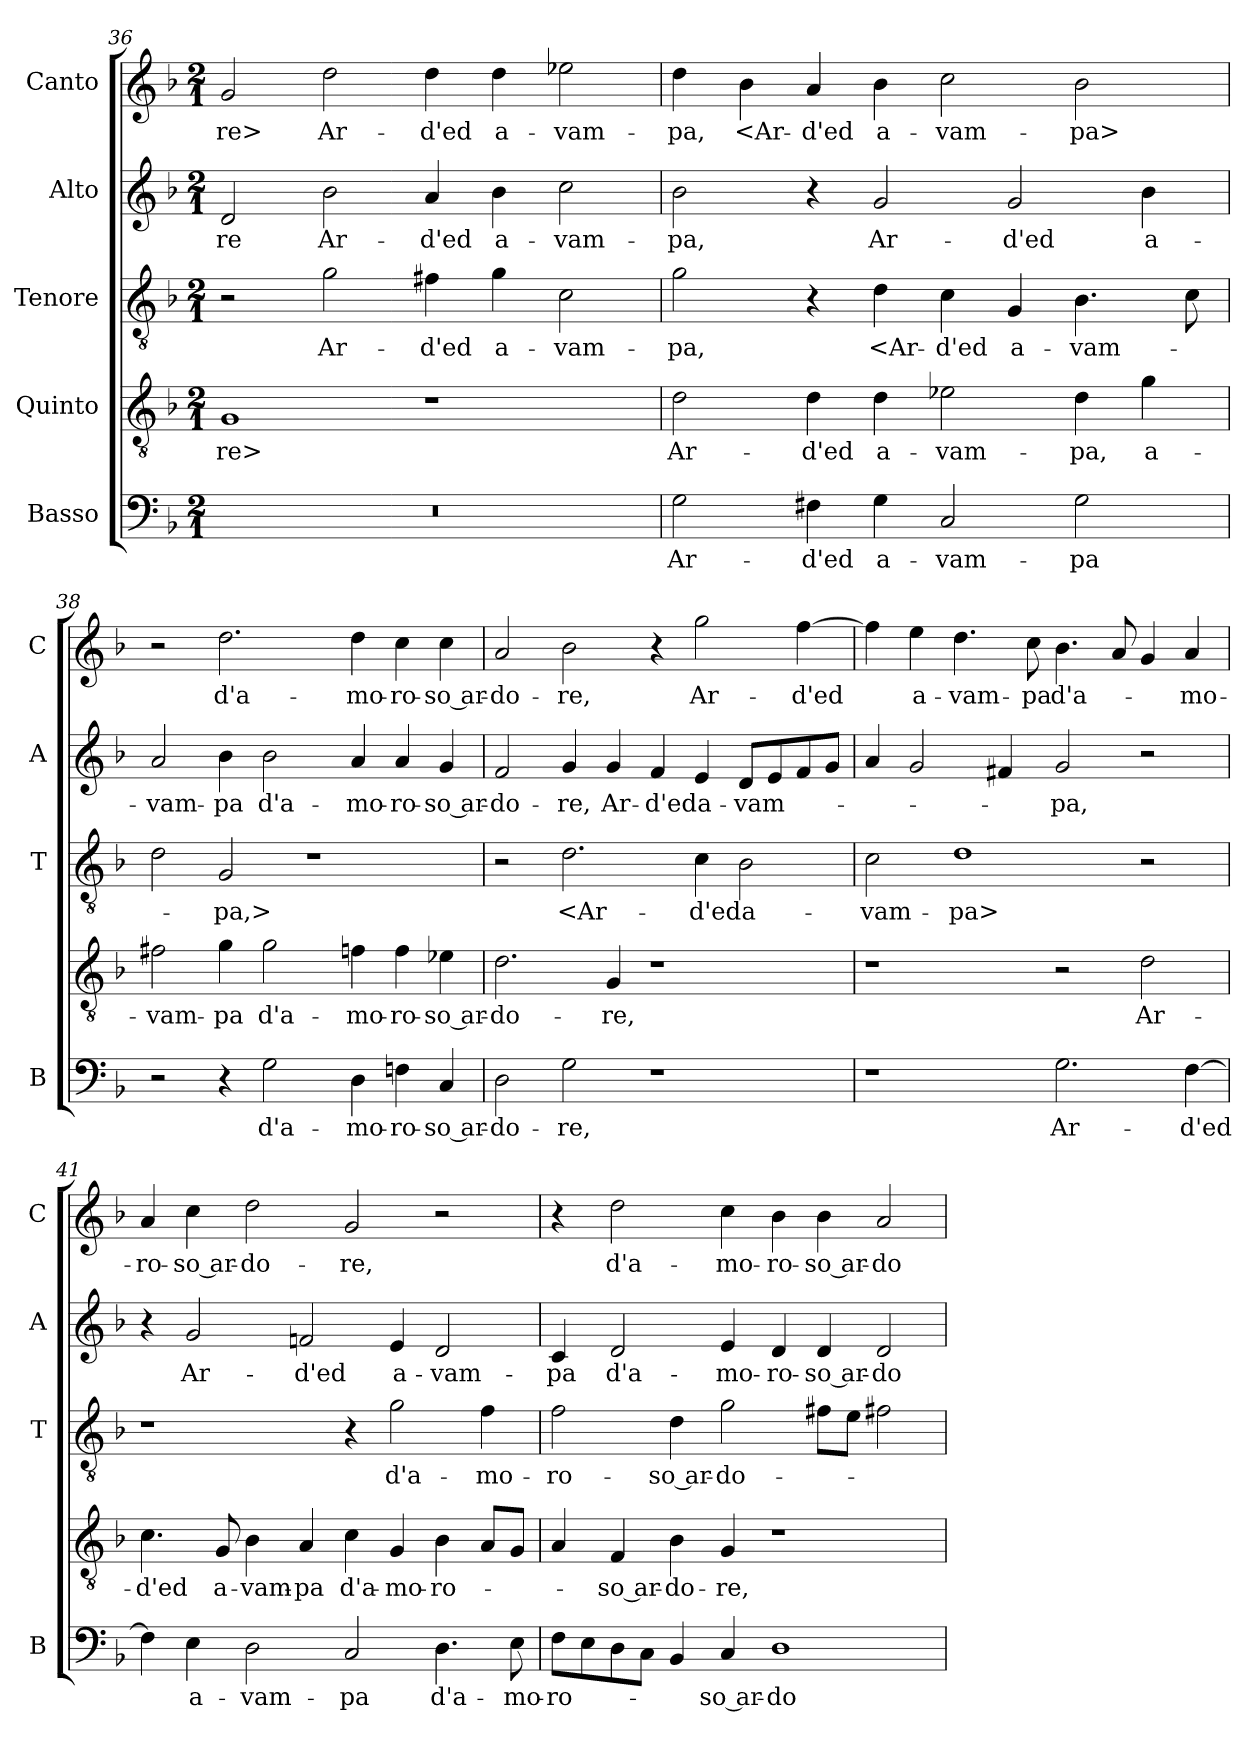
**kern	**text	**kern	**text	**kern	**text	**kern	**text	**kern	**text
*part5	*part5	*part4	*part4	*part3	*part3	*part2	*part2	*part1	*part1
*staff5	*staff5	*staff4	*staff4	*staff3	*staff3	*staff2	*staff2	*staff1	*staff1
*I"Basso	*	*I"Quinto	*	*I"Tenore	*	*I"Alto	*	*I"Canto	*
*I'B	*	*	*	*I'T	*	*I'A	*	*I'C	*
*clefF4	*	*clefGv2	*	*clefGv2	*	*clefG2	*	*clefG2	*
*k[b-]	*	*k[b-]	*	*k[b-]	*	*k[b-]	*	*k[b-]	*
*F:	*	*F:	*	*F:	*	*F:	*	*F:	*
*M2/1	*	*M2/1	*	*M2/1	*	*M2/1	*	*M2/1	*
=36	=36	=36	=36	=36	=36	=36	=36	=36	=36
0r	.	1G	-re>	2r	.	2d	-re	2g	-re>
.	.	.	.	2g	Ar-	2b-	Ar-	2dd	Ar-
.	.	1r	.	4f#X	-d'ed	4a	-d'ed	4dd	-d'ed
.	.	.	.	4g	a-	4b-	a-	4dd	a-
.	.	.	.	2c	-vam-	2cc	-vam-	2ee-X	-vam-
=37	=37	=37	=37	=37	=37	=37	=37	=37	=37
2G	Ar-	2d	Ar-	2g	-pa,	2b-	-pa,	4dd	-pa,
.	.	.	.	.	.	.	.	4b-	<Ar-
4F#X	-d'ed	4d	-d'ed	4r	.	4r	.	4a	-d'ed
4G	a-	4d	a-	4d	<Ar-	2g	Ar-	4b-	a-
2C	-vam-	2e-X	-vam-	4c	-d'ed	.	.	2cc	-vam-
.	.	.	.	4G	a-	2g	-d'ed	.	.
2G	-pa	4d	-pa,	4.B-	-vam-	.	.	2b-	-pa>
.	.	4g	a-	.	.	4b-	a-	.	.
.	.	.	.	8c	.	.	.	.	.
=38	=38	=38	=38	=38	=38	=38	=38	=38	=38
2r	.	2f#X	-vam-	2d	.	2a	-vam-	2r	.
4r	.	4g	-pa	2G	-pa,>	4b-	-pa	2.dd	d'a-
2G	d'a-	2g	d'a-	.	.	2b-	d'a-	.	.
.	.	.	.	1r	.	.	.	.	.
4D	-mo-	4fn	-mo-	.	.	4a	-mo-	4dd	-mo-
4Fn	-ro-	4f	-ro-	.	.	4a	-ro-	4cc	-ro-
4C	-so ar-	4e-X	-so ar-	.	.	4g	-so ar-	4cc	-so ar-
=39	=39	=39	=39	=39	=39	=39	=39	=39	=39
2D	-do-	2.d	-do-	2r	.	2f	-do-	2a	-do-
2G	-re,	.	.	2.d	<Ar-	4g	-re,	2b-	-re,
.	.	4G	-re,	.	.	4g	Ar-	.	.
1r	.	1r	.	.	.	4f	-d'ed	4r	.
.	.	.	.	4c	-d'ed	4e	a-	2gg	Ar-
.	.	.	.	2B-	a-	8dL	-vam-	.	.
.	.	.	.	.	.	8e	.	.	.
.	.	.	.	.	.	8f	.	[4ff	-d'ed
.	.	.	.	.	.	8gJ	.	.	.
=40	=40	=40	=40	=40	=40	=40	=40	=40	=40
1r	.	1r	.	2c	-vam-	4a	.	4ff]	.
.	.	.	.	.	.	2g	.	4ee	a-
.	.	.	.	1d	-pa>	.	.	4.dd	-vam-
.	.	.	.	.	.	4f#X	.	.	.
.	.	.	.	.	.	.	.	8cc	-pa
2.G	Ar-	2r	.	.	.	2g	-pa,	4.b-	d'a-
.	.	.	.	.	.	.	.	8a	.
.	.	2d	Ar-	2r	.	2r	.	4g	.
[4F	-d'ed	.	.	.	.	.	.	4a	-mo-
=41	=41	=41	=41	=41	=41	=41	=41	=41	=41
4F]	.	4.c	-d'ed	1r	.	4r	.	4a	-ro-
4E	a-	.	.	.	.	2g	Ar-	4cc	-so ar-
.	.	8G	a-	.	.	.	.	.	.
2D	-vam-	4B-	-vam-	.	.	.	.	2dd	-do-
.	.	4A	-pa	.	.	2fn	-d'ed	.	.
2C	-pa	4c	d'a-	4r	.	.	.	2g	-re,
.	.	4G	-mo-	2g	d'a-	4e	a-	.	.
4.D	d'a-	4B-	-ro-	.	.	2d	-vam-	2r	.
.	.	8AL	.	4f	-mo-	.	.	.	.
8E	-mo-	8GJ	.	.	.	.	.	.	.
=42	=42	=42	=42	=42	=42	=42	=42	=42	=42
8FL	-ro-	4A	.	2f	-ro-	4c	-pa	4r	.
8E	.	.	.	.	.	.	.	.	.
8D	.	4F	-so ar-	.	.	2d	d'a-	2dd	d'a-
8CJ	.	.	.	.	.	.	.	.	.
4BB-	.	4B-	-do-	4d	-so ar-	.	.	.	.
4C	-so ar-	4G	-re,	2g	-do-	4e	-mo-	4cc	-mo-
1D	-do-	1r	.	.	.	4d	-ro-	4b-	-ro-
.	.	.	.	8f#XL	.	4d	-so ar-	4b-	-so ar-
.	.	.	.	8eJ	.	.	.	.	.
.	.	.	.	2f#X	.	2d	-do-	2a	-do-
=	=	=	=	=	=	=	=	=	=
*-	*-	*-	*-	*-	*-	*-	*-	*-	*-
